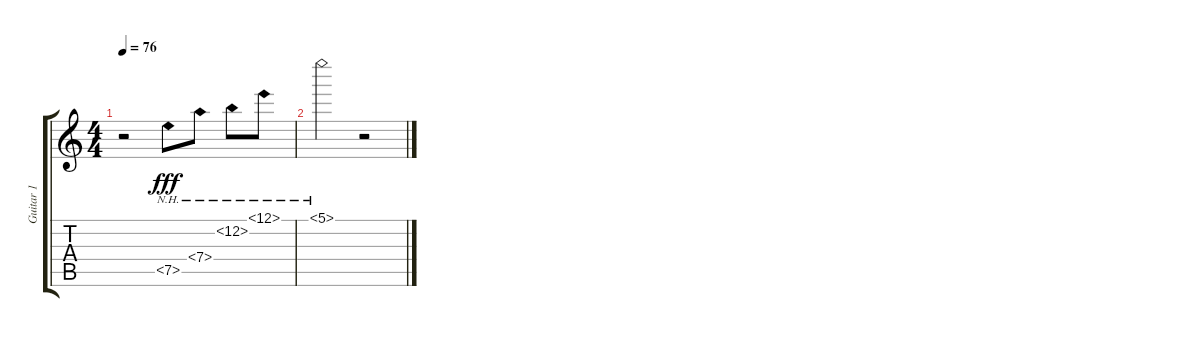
\track ("Guitar 1" "Guitar 1") {instrument distortionguitar}
\staff {score tabs}
\tuning (E4 B3 G3 D3 A2 E2) {hide}
\ts (4 4)
\tempo 76
\clef g2
\ks c
r.2{dy f} 7.5{nh}.8{dy fff} 7.4{nh}.8 12.2{nh}.8 12.1{nh}.8 |
5.1{nh}.2 r.2
